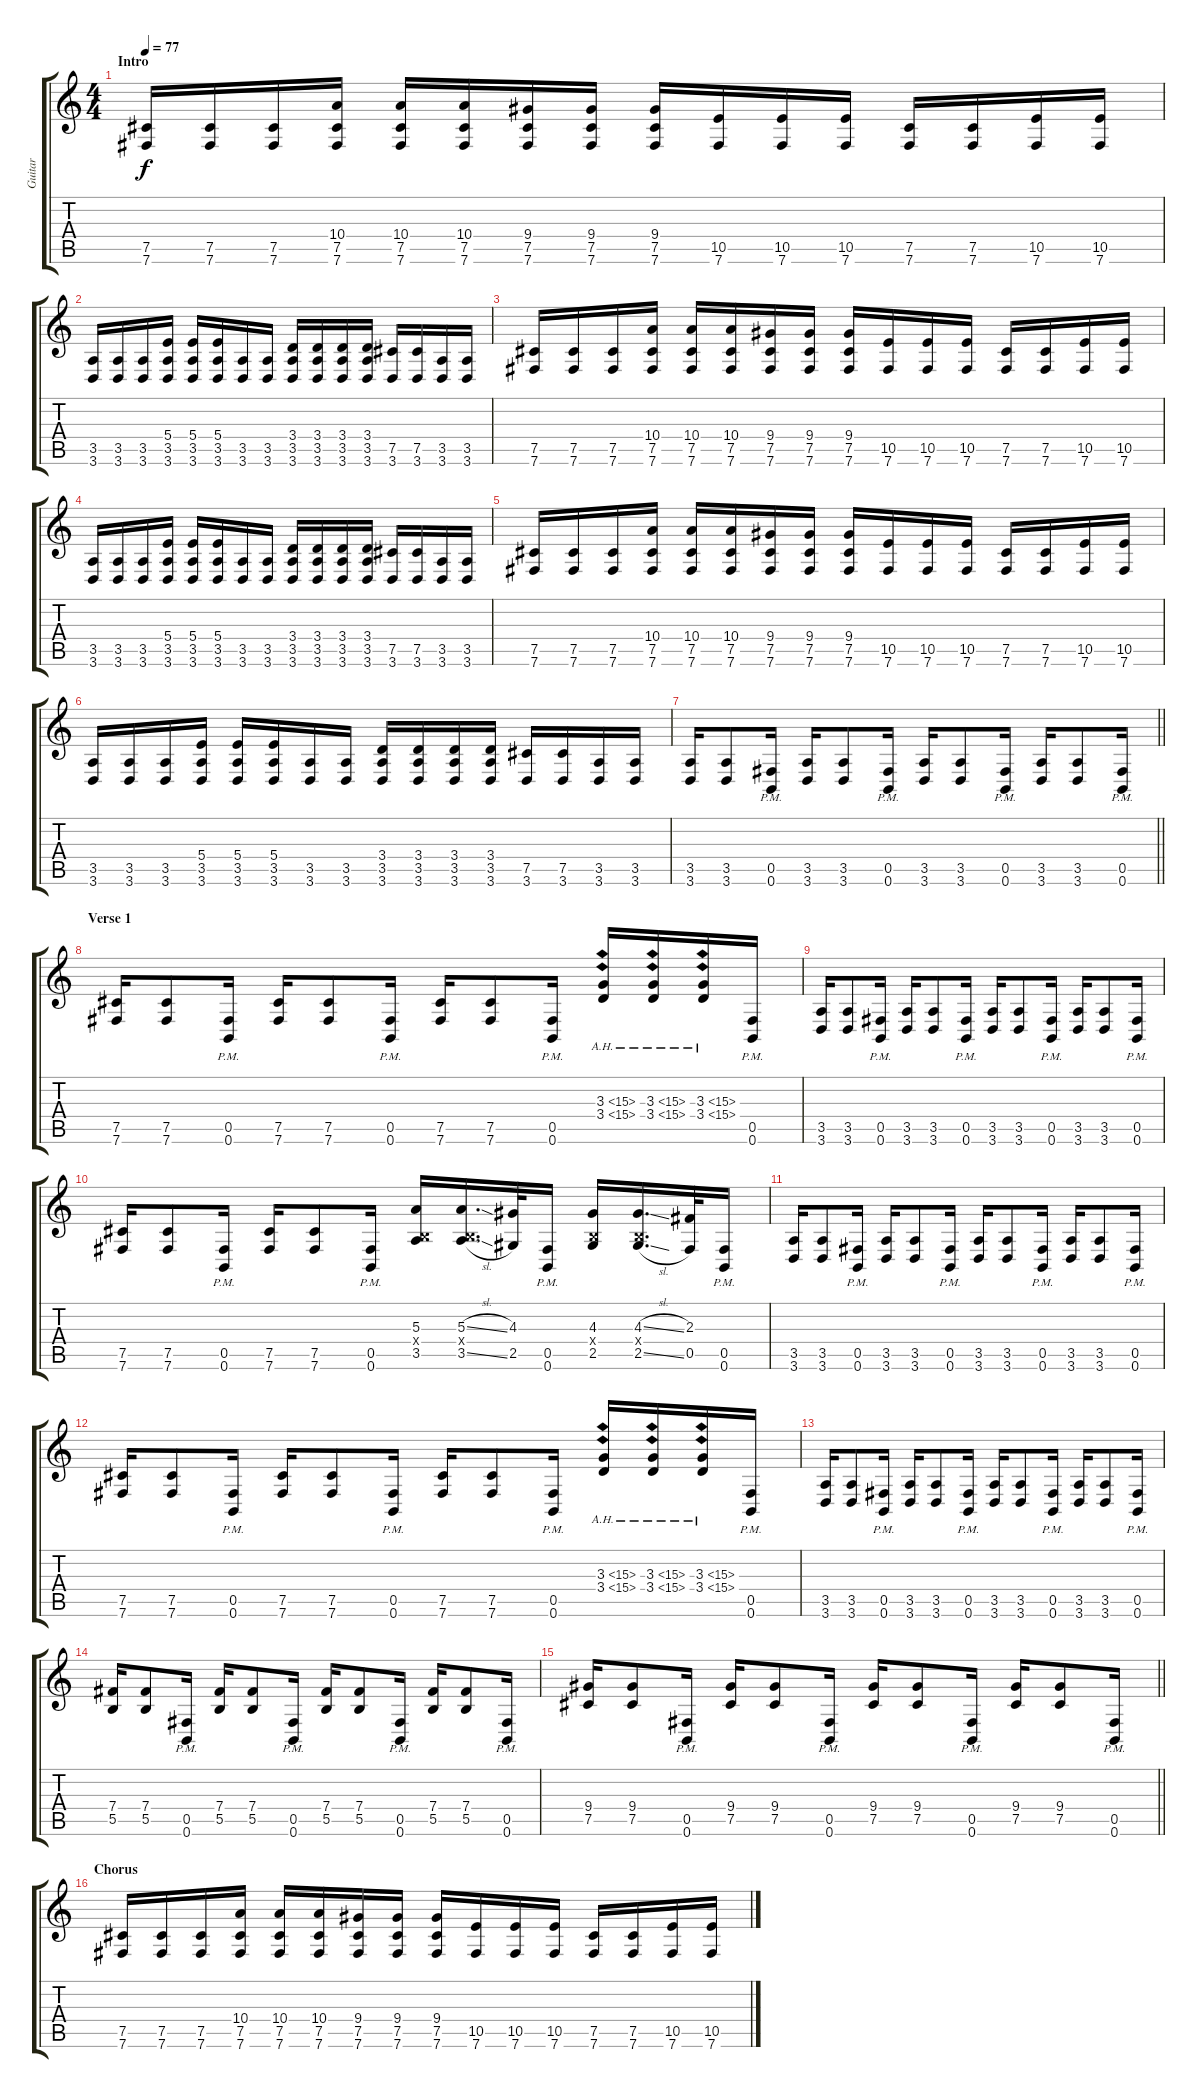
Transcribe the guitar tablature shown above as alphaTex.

\track ("Guitar" "Guitar") {instrument distortionguitar}
\staff {score tabs}
\tuning (Db4 Ab3 E3 B2 Gb2 B1) {hide}
\ts (4 4)
\section ("" "Intro")
\tempo 77
\clef g2
\ks c
(7.5 7.6).16{dy f instrument distortionguitar} (7.5 7.6).16 (7.5 7.6).16 (10.4 7.5 7.6).16 (10.4 7.5 7.6).16 (10.4 7.5 7.6).16 (9.4 7.5 7.6).16 (9.4 7.5 7.6).16 (9.4 7.5 7.6).16 (10.5 7.6).16 (10.5 7.6).16 (10.5 7.6).16 (7.5 7.6).16 (7.5 7.6).16 (10.5 7.6).16 (10.5 7.6).16 |
(3.5 3.6).16 (3.5 3.6).16 (3.5 3.6).16 (5.4 3.5 3.6).16 (5.4 3.5 3.6).16 (5.4 3.5 3.6).16 (3.5 3.6).16 (3.5 3.6).16 (3.4 3.5 3.6).16 (3.4 3.5 3.6).16 (3.4 3.5 3.6).16 (3.4 3.5 3.6).16 (7.5 3.6).16 (7.5 3.6).16 (3.5 3.6).16 (3.5 3.6).16 |
(7.5 7.6).16 (7.5 7.6).16 (7.5 7.6).16 (10.4 7.5 7.6).16 (10.4 7.5 7.6).16 (10.4 7.5 7.6).16 (9.4 7.5 7.6).16 (9.4 7.5 7.6).16 (9.4 7.5 7.6).16 (10.5 7.6).16 (10.5 7.6).16 (10.5 7.6).16 (7.5 7.6).16 (7.5 7.6).16 (10.5 7.6).16 (10.5 7.6).16 |
(3.5 3.6).16 (3.5 3.6).16 (3.5 3.6).16 (5.4 3.5 3.6).16 (5.4 3.5 3.6).16 (5.4 3.5 3.6).16 (3.5 3.6).16 (3.5 3.6).16 (3.4 3.5 3.6).16 (3.4 3.5 3.6).16 (3.4 3.5 3.6).16 (3.4 3.5 3.6).16 (7.5 3.6).16 (7.5 3.6).16 (3.5 3.6).16 (3.5 3.6).16 |
(7.5 7.6).16 (7.5 7.6).16 (7.5 7.6).16 (10.4 7.5 7.6).16 (10.4 7.5 7.6).16 (10.4 7.5 7.6).16 (9.4 7.5 7.6).16 (9.4 7.5 7.6).16 (9.4 7.5 7.6).16 (10.5 7.6).16 (10.5 7.6).16 (10.5 7.6).16 (7.5 7.6).16 (7.5 7.6).16 (10.5 7.6).16 (10.5 7.6).16 |
(3.5 3.6).16 (3.5 3.6).16 (3.5 3.6).16 (5.4 3.5 3.6).16 (5.4 3.5 3.6).16 (5.4 3.5 3.6).16 (3.5 3.6).16 (3.5 3.6).16 (3.4 3.5 3.6).16 (3.4 3.5 3.6).16 (3.4 3.5 3.6).16 (3.4 3.5 3.6).16 (7.5 3.6).16 (7.5 3.6).16 (3.5 3.6).16 (3.5 3.6).16 |
\barLineRight lightlight
(3.5 3.6).16 (3.5 3.6).8 (0.5{pm} 0.6{pm}).16 (3.5 3.6).16 (3.5 3.6).8 (0.5{pm} 0.6{pm}).16 (3.5 3.6).16 (3.5 3.6).8 (0.5{pm} 0.6{pm}).16 (3.5 3.6).16 (3.5 3.6).8 (0.5{pm} 0.6{pm}).16 |
\section ("" "Verse 1")
(7.5 7.6).16 (7.5 7.6).8 (0.5{pm} 0.6{pm}).16 (7.5 7.6).16 (7.5 7.6).8 (0.5{pm} 0.6{pm}).16 (7.5 7.6).16 (7.5 7.6).8 (0.5{pm} 0.6{pm}).16 (3.3{ah 12} 3.4{ah 12}).16 (3.3{ah 12} 3.4{ah 12}).16 (3.3{ah 12} 3.4{ah 12}).16 (0.5{pm} 0.6{pm}).16 |
(3.5 3.6).16 (3.5 3.6).8 (0.5{pm} 0.6{pm}).16 (3.5 3.6).16 (3.5 3.6).8 (0.5{pm} 0.6{pm}).16 (3.5 3.6).16 (3.5 3.6).8 (0.5{pm} 0.6{pm}).16 (3.5 3.6).16 (3.5 3.6).8 (0.5{pm} 0.6{pm}).16 |
(7.5 7.6).16 (7.5 7.6).8 (0.5{pm} 0.6{pm}).16 (7.5 7.6).16 (7.5 7.6).8 (0.5{pm} 0.6{pm}).16 (5.3 0.4{x} 3.5).16 (5.3{sl} 0.4{x} 3.5{sl}).16{d} (4.3 2.5).32 (0.5{pm} 0.6{pm}).16 (4.3 0.4{x} 2.5).16 (4.3{sl} 0.4{x} 2.5{sl}).16{d} (2.3 0.5).32 (0.5{pm} 0.6{pm}).16 |
(3.5 3.6).16 (3.5 3.6).8 (0.5{pm} 0.6{pm}).16 (3.5 3.6).16 (3.5 3.6).8 (0.5{pm} 0.6{pm}).16 (3.5 3.6).16 (3.5 3.6).8 (0.5{pm} 0.6{pm}).16 (3.5 3.6).16 (3.5 3.6).8 (0.5{pm} 0.6{pm}).16 |
(7.5 7.6).16 (7.5 7.6).8 (0.5{pm} 0.6{pm}).16 (7.5 7.6).16 (7.5 7.6).8 (0.5{pm} 0.6{pm}).16 (7.5 7.6).16 (7.5 7.6).8 (0.5{pm} 0.6{pm}).16 (3.3{ah 12} 3.4{ah 12}).16 (3.3{ah 12} 3.4{ah 12}).16 (3.3{ah 12} 3.4{ah 12}).16 (0.5{pm} 0.6{pm}).16 |
(3.5 3.6).16 (3.5 3.6).8 (0.5{pm} 0.6{pm}).16 (3.5 3.6).16 (3.5 3.6).8 (0.5{pm} 0.6{pm}).16 (3.5 3.6).16 (3.5 3.6).8 (0.5{pm} 0.6{pm}).16 (3.5 3.6).16 (3.5 3.6).8 (0.5{pm} 0.6{pm}).16 |
(7.4 5.5).16 (7.4 5.5).8 (0.5{pm} 0.6{pm}).16 (7.4 5.5).16 (7.4 5.5).8 (0.5{pm} 0.6{pm}).16 (7.4 5.5).16 (7.4 5.5).8 (0.5{pm} 0.6{pm}).16 (7.4 5.5).16 (7.4 5.5).8 (0.5{pm} 0.6{pm}).16 |
\barLineRight lightlight
(9.4 7.5).16 (9.4 7.5).8 (0.5{pm} 0.6{pm}).16 (9.4 7.5).16 (9.4 7.5).8 (0.5{pm} 0.6{pm}).16 (9.4 7.5).16 (9.4 7.5).8 (0.5{pm} 0.6{pm}).16 (9.4 7.5).16 (9.4 7.5).8 (0.5{pm} 0.6{pm}).16 |
\section ("" "Chorus")
(7.5 7.6).16 (7.5 7.6).16 (7.5 7.6).16 (10.4 7.5 7.6).16 (10.4 7.5 7.6).16 (10.4 7.5 7.6).16 (9.4 7.5 7.6).16 (9.4 7.5 7.6).16 (9.4 7.5 7.6).16 (10.5 7.6).16 (10.5 7.6).16 (10.5 7.6).16 (7.5 7.6).16 (7.5 7.6).16 (10.5 7.6).16 (10.5 7.6).16
